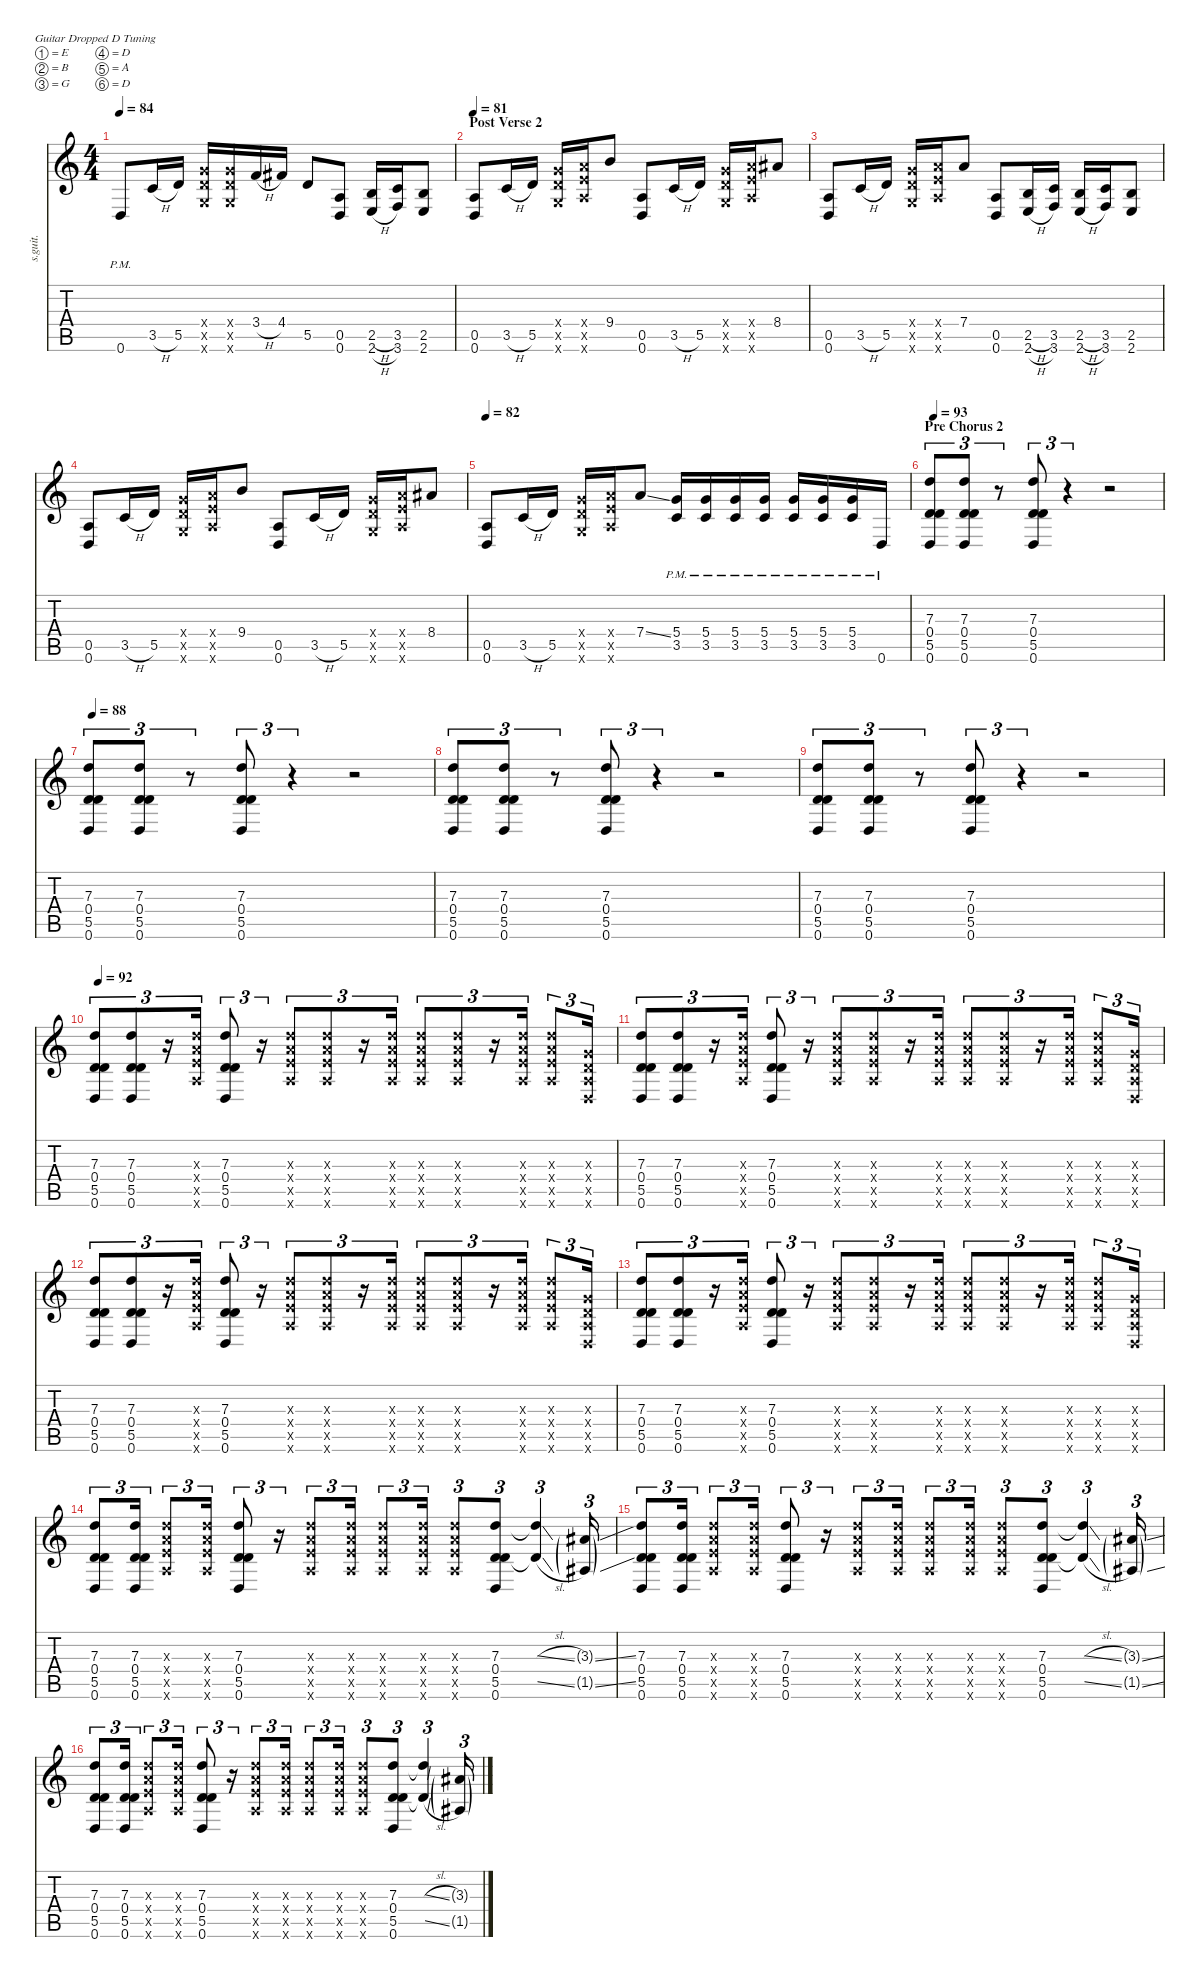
\defaultSystemsLayout 4
\hideDynamics
\bracketExtendMode nobrackets
\track ("Tom Morello - Guitar 1" "s.guit.") {instrument distortionguitar}
\staff {score tabs}
\tuning (E4 B3 G3 D3 A2 D2)
\ts (4 4)
\tempo 84
\clef g2
\ks c
0.6{pm}.8{lyrics (0 "") lyrics (1 "") lyrics (2 "") lyrics (3 "") lyrics (4 "") dy f} 3.5{h}.16{lyrics (0 "") lyrics (1 "") lyrics (2 "") lyrics (3 "") lyrics (4 "")} 5.5.16{lyrics (0 "") lyrics (1 "") lyrics (2 "") lyrics (3 "") lyrics (4 "")} (5.4{x} 5.5{x} 5.6{x}).16{lyrics (0 "") lyrics (1 "") lyrics (2 "") lyrics (3 "") lyrics (4 "")} (5.4{x} 5.5{x} 5.6{x}).16{lyrics (0 "") lyrics (1 "") lyrics (2 "") lyrics (3 "") lyrics (4 "")} 3.4{h}.16{lyrics (0 "") lyrics (1 "") lyrics (2 "") lyrics (3 "") lyrics (4 "")} 4.4{acc #}.16{lyrics (0 "") lyrics (1 "") lyrics (2 "") lyrics (3 "") lyrics (4 "")} 5.5.8{lyrics (0 "") lyrics (1 "") lyrics (2 "") lyrics (3 "") lyrics (4 "")} (0.5 0.6).8{lyrics (0 "") lyrics (1 "") lyrics (2 "") lyrics (3 "") lyrics (4 "")} (2.5{h} 2.6{h}).16{lyrics (0 "") lyrics (1 "") lyrics (2 "") lyrics (3 "") lyrics (4 "")} (3.5 3.6).16{lyrics (0 "") lyrics (1 "") lyrics (2 "") lyrics (3 "") lyrics (4 "")} (2.5 2.6).8{lyrics (0 "") lyrics (1 "") lyrics (2 "") lyrics (3 "") lyrics (4 "")} |
\section ("" "Post Verse 2")
\tempo 81
(0.5 0.6).8{lyrics (0 "") lyrics (1 "") lyrics (2 "") lyrics (3 "") lyrics (4 "")} 3.5{h}.16{lyrics (0 "") lyrics (1 "") lyrics (2 "") lyrics (3 "") lyrics (4 "")} 5.5.16{lyrics (0 "") lyrics (1 "") lyrics (2 "") lyrics (3 "") lyrics (4 "")} (5.4{x} 5.5{x} 5.6{x}).16{lyrics (0 "") lyrics (1 "") lyrics (2 "") lyrics (3 "") lyrics (4 "")} (7.4{x} 7.5{x} 7.6{x}).16{lyrics (0 "") lyrics (1 "") lyrics (2 "") lyrics (3 "") lyrics (4 "")} 9.4.8{lyrics (0 "") lyrics (1 "") lyrics (2 "") lyrics (3 "") lyrics (4 "")} (0.5 0.6).8{lyrics (0 "") lyrics (1 "") lyrics (2 "") lyrics (3 "") lyrics (4 "")} 3.5{h}.16{lyrics (0 "") lyrics (1 "") lyrics (2 "") lyrics (3 "") lyrics (4 "")} 5.5.16{lyrics (0 "") lyrics (1 "") lyrics (2 "") lyrics (3 "") lyrics (4 "")} (5.4{x} 5.5{x} 5.6{x}).16{lyrics (0 "") lyrics (1 "") lyrics (2 "") lyrics (3 "") lyrics (4 "")} (7.4{x} 7.5{x} 7.6{x}).16{lyrics (0 "") lyrics (1 "") lyrics (2 "") lyrics (3 "") lyrics (4 "")} 8.4{acc #}.8{lyrics (0 "") lyrics (1 "") lyrics (2 "") lyrics (3 "") lyrics (4 "")} |
(0.5 0.6).8{lyrics (0 "") lyrics (1 "") lyrics (2 "") lyrics (3 "") lyrics (4 "")} 3.5{h}.16{lyrics (0 "") lyrics (1 "") lyrics (2 "") lyrics (3 "") lyrics (4 "")} 5.5.16{lyrics (0 "") lyrics (1 "") lyrics (2 "") lyrics (3 "") lyrics (4 "")} (5.4{x} 5.5{x} 5.6{x}).16{lyrics (0 "") lyrics (1 "") lyrics (2 "") lyrics (3 "") lyrics (4 "")} (7.4{x} 7.5{x} 7.6{x}).16{lyrics (0 "") lyrics (1 "") lyrics (2 "") lyrics (3 "") lyrics (4 "")} 7.4.8{lyrics (0 "") lyrics (1 "") lyrics (2 "") lyrics (3 "") lyrics (4 "")} (0.5 0.6).8{lyrics (0 "") lyrics (1 "") lyrics (2 "") lyrics (3 "") lyrics (4 "")} (2.5{h} 2.6{h}).16{lyrics (0 "") lyrics (1 "") lyrics (2 "") lyrics (3 "") lyrics (4 "")} (3.5 3.6).16{lyrics (0 "") lyrics (1 "") lyrics (2 "") lyrics (3 "") lyrics (4 "")} (2.5{h} 2.6{h}).16{lyrics (0 "") lyrics (1 "") lyrics (2 "") lyrics (3 "") lyrics (4 "")} (3.5 3.6).16{lyrics (0 "") lyrics (1 "") lyrics (2 "") lyrics (3 "") lyrics (4 "")} (2.5 2.6).8{lyrics (0 "") lyrics (1 "") lyrics (2 "") lyrics (3 "") lyrics (4 "")} |
(0.5 0.6).8{lyrics (0 "") lyrics (1 "") lyrics (2 "") lyrics (3 "") lyrics (4 "")} 3.5{h}.16{lyrics (0 "") lyrics (1 "") lyrics (2 "") lyrics (3 "") lyrics (4 "")} 5.5.16{lyrics (0 "") lyrics (1 "") lyrics (2 "") lyrics (3 "") lyrics (4 "")} (5.4{x} 5.5{x} 5.6{x}).16{lyrics (0 "") lyrics (1 "") lyrics (2 "") lyrics (3 "") lyrics (4 "")} (7.4{x} 7.5{x} 7.6{x}).16{lyrics (0 "") lyrics (1 "") lyrics (2 "") lyrics (3 "") lyrics (4 "")} 9.4.8{lyrics (0 "") lyrics (1 "") lyrics (2 "") lyrics (3 "") lyrics (4 "")} (0.5 0.6).8{lyrics (0 "") lyrics (1 "") lyrics (2 "") lyrics (3 "") lyrics (4 "")} 3.5{h}.16{lyrics (0 "") lyrics (1 "") lyrics (2 "") lyrics (3 "") lyrics (4 "")} 5.5.16{lyrics (0 "") lyrics (1 "") lyrics (2 "") lyrics (3 "") lyrics (4 "")} (5.4{x} 5.5{x} 5.6{x}).16{lyrics (0 "") lyrics (1 "") lyrics (2 "") lyrics (3 "") lyrics (4 "")} (7.4{x} 7.5{x} 7.6{x}).16{lyrics (0 "") lyrics (1 "") lyrics (2 "") lyrics (3 "") lyrics (4 "")} 8.4{acc #}.8{lyrics (0 "") lyrics (1 "") lyrics (2 "") lyrics (3 "") lyrics (4 "")} |
\tempo 82
(0.5 0.6).8{lyrics (0 "") lyrics (1 "") lyrics (2 "") lyrics (3 "") lyrics (4 "")} 3.5{h}.16{lyrics (0 "") lyrics (1 "") lyrics (2 "") lyrics (3 "") lyrics (4 "")} 5.5.16{lyrics (0 "") lyrics (1 "") lyrics (2 "") lyrics (3 "") lyrics (4 "")} (5.4{x} 5.5{x} 5.6{x}).16{lyrics (0 "") lyrics (1 "") lyrics (2 "") lyrics (3 "") lyrics (4 "")} (7.4{x} 7.5{x} 7.6{x}).16{lyrics (0 "") lyrics (1 "") lyrics (2 "") lyrics (3 "") lyrics (4 "")} 7.4{ss}.8{lyrics (0 "") lyrics (1 "") lyrics (2 "") lyrics (3 "") lyrics (4 "")} (5.4{pm} 3.5{pm}).16{lyrics (0 "") lyrics (1 "") lyrics (2 "") lyrics (3 "") lyrics (4 "")} (5.4{pm} 3.5{pm}).16{lyrics (0 "") lyrics (1 "") lyrics (2 "") lyrics (3 "") lyrics (4 "")} (5.4{pm} 3.5{pm}).16{lyrics (0 "") lyrics (1 "") lyrics (2 "") lyrics (3 "") lyrics (4 "")} (5.4{pm} 3.5{pm}).16{lyrics (0 "") lyrics (1 "") lyrics (2 "") lyrics (3 "") lyrics (4 "")} (5.4{pm} 3.5{pm}).16{lyrics (0 "") lyrics (1 "") lyrics (2 "") lyrics (3 "") lyrics (4 "")} (5.4{pm} 3.5{pm}).16{lyrics (0 "") lyrics (1 "") lyrics (2 "") lyrics (3 "") lyrics (4 "")} (5.4{pm} 3.5{pm}).16{lyrics (0 "") lyrics (1 "") lyrics (2 "") lyrics (3 "") lyrics (4 "")} 0.6{pm}.16{lyrics (0 "") lyrics (1 "") lyrics (2 "") lyrics (3 "") lyrics (4 "")} |
\section ("" "Pre Chorus 2")
\tempo 93
(7.3 0.4 5.5 0.6).8{tu (3 2) lyrics (0 "") lyrics (1 "") lyrics (2 "") lyrics (3 "") lyrics (4 "")} (7.3 0.4 5.5 0.6).8{tu (3 2) lyrics (0 "") lyrics (1 "") lyrics (2 "") lyrics (3 "") lyrics (4 "")} r.8{tu (3 2)} (7.3 0.4 5.5 0.6).8{tu (3 2) lyrics (0 "") lyrics (1 "") lyrics (2 "") lyrics (3 "") lyrics (4 "")} r.4{tu (3 2)} r.2 |
\tempo 88
(7.3 0.4 5.5 0.6).8{tu (3 2) lyrics (0 "") lyrics (1 "") lyrics (2 "") lyrics (3 "") lyrics (4 "")} (7.3 0.4 5.5 0.6).8{tu (3 2) lyrics (0 "") lyrics (1 "") lyrics (2 "") lyrics (3 "") lyrics (4 "")} r.8{tu (3 2)} (7.3 0.4 5.5 0.6).8{tu (3 2) lyrics (0 "") lyrics (1 "") lyrics (2 "") lyrics (3 "") lyrics (4 "")} r.4{tu (3 2)} r.2 |
(7.3 0.4 5.5 0.6).8{tu (3 2) lyrics (0 "") lyrics (1 "") lyrics (2 "") lyrics (3 "") lyrics (4 "")} (7.3 0.4 5.5 0.6).8{tu (3 2) lyrics (0 "") lyrics (1 "") lyrics (2 "") lyrics (3 "") lyrics (4 "")} r.8{tu (3 2)} (7.3 0.4 5.5 0.6).8{tu (3 2) lyrics (0 "") lyrics (1 "") lyrics (2 "") lyrics (3 "") lyrics (4 "")} r.4{tu (3 2)} r.2 |
(7.3 0.4 5.5 0.6).8{tu (3 2) lyrics (0 "") lyrics (1 "") lyrics (2 "") lyrics (3 "") lyrics (4 "")} (7.3 0.4 5.5 0.6).8{tu (3 2) lyrics (0 "") lyrics (1 "") lyrics (2 "") lyrics (3 "") lyrics (4 "")} r.8{tu (3 2)} (7.3 0.4 5.5 0.6).8{tu (3 2) lyrics (0 "") lyrics (1 "") lyrics (2 "") lyrics (3 "") lyrics (4 "")} r.4{tu (3 2)} r.2 |
\tempo 92
(7.3 0.4 5.5 0.6).8{tu (3 2) lyrics (0 "") lyrics (1 "") lyrics (2 "") lyrics (3 "") lyrics (4 "")} (7.3 0.4 5.5 0.6).8{tu (3 2) lyrics (0 "") lyrics (1 "") lyrics (2 "") lyrics (3 "") lyrics (4 "")} r.16{tu (3 2)} (7.3{x} 7.4{x} 7.5{x} 7.6{x}).16{tu (3 2) lyrics (0 "") lyrics (1 "") lyrics (2 "") lyrics (3 "") lyrics (4 "")} (7.3 0.4 5.5 0.6).8{tu (3 2) lyrics (0 "") lyrics (1 "") lyrics (2 "") lyrics (3 "") lyrics (4 "")} r.16{tu (3 2)} (7.3{x} 7.4{x} 7.5{x} 7.6{x}).8{tu (3 2) lyrics (0 "") lyrics (1 "") lyrics (2 "") lyrics (3 "") lyrics (4 "")} (7.3{x} 7.4{x} 7.5{x} 7.6{x}).8{tu (3 2) lyrics (0 "") lyrics (1 "") lyrics (2 "") lyrics (3 "") lyrics (4 "")} r.16{tu (3 2)} (7.3{x} 7.4{x} 7.5{x} 7.6{x}).16{tu (3 2) lyrics (0 "") lyrics (1 "") lyrics (2 "") lyrics (3 "") lyrics (4 "")} (7.3{x} 7.4{x} 7.5{x} 7.6{x}).8{tu (3 2) lyrics (0 "") lyrics (1 "") lyrics (2 "") lyrics (3 "") lyrics (4 "")} (7.3{x} 7.4{x} 7.5{x} 7.6{x}).8{tu (3 2) lyrics (0 "") lyrics (1 "") lyrics (2 "") lyrics (3 "") lyrics (4 "")} r.16{tu (3 2)} (7.3{x} 7.4{x} 7.5{x} 7.6{x}).16{tu (3 2) lyrics (0 "") lyrics (1 "") lyrics (2 "") lyrics (3 "") lyrics (4 "")} (7.3{x} 7.4{x} 7.5{x} 7.6{x}).8{tu (3 2) lyrics (0 "") lyrics (1 "") lyrics (2 "") lyrics (3 "") lyrics (4 "")} (0.3{x} 0.4{x} 0.5{x} 0.6{x}).16{tu (3 2) lyrics (0 "") lyrics (1 "") lyrics (2 "") lyrics (3 "") lyrics (4 "")} |
(7.3 0.4 5.5 0.6).8{tu (3 2) lyrics (0 "") lyrics (1 "") lyrics (2 "") lyrics (3 "") lyrics (4 "")} (7.3 0.4 5.5 0.6).8{tu (3 2) lyrics (0 "") lyrics (1 "") lyrics (2 "") lyrics (3 "") lyrics (4 "")} r.16{tu (3 2)} (7.3{x} 7.4{x} 7.5{x} 7.6{x}).16{tu (3 2) lyrics (0 "") lyrics (1 "") lyrics (2 "") lyrics (3 "") lyrics (4 "")} (7.3 0.4 5.5 0.6).8{tu (3 2) lyrics (0 "") lyrics (1 "") lyrics (2 "") lyrics (3 "") lyrics (4 "")} r.16{tu (3 2)} (7.3{x} 7.4{x} 7.5{x} 7.6{x}).8{tu (3 2) lyrics (0 "") lyrics (1 "") lyrics (2 "") lyrics (3 "") lyrics (4 "")} (7.3{x} 7.4{x} 7.5{x} 7.6{x}).8{tu (3 2) lyrics (0 "") lyrics (1 "") lyrics (2 "") lyrics (3 "") lyrics (4 "")} r.16{tu (3 2)} (7.3{x} 7.4{x} 7.5{x} 7.6{x}).16{tu (3 2) lyrics (0 "") lyrics (1 "") lyrics (2 "") lyrics (3 "") lyrics (4 "")} (7.3{x} 7.4{x} 7.5{x} 7.6{x}).8{tu (3 2) lyrics (0 "") lyrics (1 "") lyrics (2 "") lyrics (3 "") lyrics (4 "")} (7.3{x} 7.4{x} 7.5{x} 7.6{x}).8{tu (3 2) lyrics (0 "") lyrics (1 "") lyrics (2 "") lyrics (3 "") lyrics (4 "")} r.16{tu (3 2)} (7.3{x} 7.4{x} 7.5{x} 7.6{x}).16{tu (3 2) lyrics (0 "") lyrics (1 "") lyrics (2 "") lyrics (3 "") lyrics (4 "")} (7.3{x} 7.4{x} 7.5{x} 7.6{x}).8{tu (3 2) lyrics (0 "") lyrics (1 "") lyrics (2 "") lyrics (3 "") lyrics (4 "")} (0.3{x} 0.4{x} 0.5{x} 0.6{x}).16{tu (3 2) lyrics (0 "") lyrics (1 "") lyrics (2 "") lyrics (3 "") lyrics (4 "")} |
(7.3 0.4 5.5 0.6).8{tu (3 2) lyrics (0 "") lyrics (1 "") lyrics (2 "") lyrics (3 "") lyrics (4 "")} (7.3 0.4 5.5 0.6).8{tu (3 2) lyrics (0 "") lyrics (1 "") lyrics (2 "") lyrics (3 "") lyrics (4 "")} r.16{tu (3 2)} (7.3{x} 7.4{x} 7.5{x} 7.6{x}).16{tu (3 2) lyrics (0 "") lyrics (1 "") lyrics (2 "") lyrics (3 "") lyrics (4 "")} (7.3 0.4 5.5 0.6).8{tu (3 2) lyrics (0 "") lyrics (1 "") lyrics (2 "") lyrics (3 "") lyrics (4 "")} r.16{tu (3 2)} (7.3{x} 7.4{x} 7.5{x} 7.6{x}).8{tu (3 2) lyrics (0 "") lyrics (1 "") lyrics (2 "") lyrics (3 "") lyrics (4 "")} (7.3{x} 7.4{x} 7.5{x} 7.6{x}).8{tu (3 2) lyrics (0 "") lyrics (1 "") lyrics (2 "") lyrics (3 "") lyrics (4 "")} r.16{tu (3 2)} (7.3{x} 7.4{x} 7.5{x} 7.6{x}).16{tu (3 2) lyrics (0 "") lyrics (1 "") lyrics (2 "") lyrics (3 "") lyrics (4 "")} (7.3{x} 7.4{x} 7.5{x} 7.6{x}).8{tu (3 2) lyrics (0 "") lyrics (1 "") lyrics (2 "") lyrics (3 "") lyrics (4 "")} (7.3{x} 7.4{x} 7.5{x} 7.6{x}).8{tu (3 2) lyrics (0 "") lyrics (1 "") lyrics (2 "") lyrics (3 "") lyrics (4 "")} r.16{tu (3 2)} (7.3{x} 7.4{x} 7.5{x} 7.6{x}).16{tu (3 2) lyrics (0 "") lyrics (1 "") lyrics (2 "") lyrics (3 "") lyrics (4 "")} (7.3{x} 7.4{x} 7.5{x} 7.6{x}).8{tu (3 2) lyrics (0 "") lyrics (1 "") lyrics (2 "") lyrics (3 "") lyrics (4 "")} (0.3{x} 0.4{x} 0.5{x} 0.6{x}).16{tu (3 2) lyrics (0 "") lyrics (1 "") lyrics (2 "") lyrics (3 "") lyrics (4 "")} |
(7.3 0.4 5.5 0.6).8{tu (3 2) lyrics (0 "") lyrics (1 "") lyrics (2 "") lyrics (3 "") lyrics (4 "")} (7.3 0.4 5.5 0.6).8{tu (3 2) lyrics (0 "") lyrics (1 "") lyrics (2 "") lyrics (3 "") lyrics (4 "")} r.16{tu (3 2)} (7.3{x} 7.4{x} 7.5{x} 7.6{x}).16{tu (3 2) lyrics (0 "") lyrics (1 "") lyrics (2 "") lyrics (3 "") lyrics (4 "")} (7.3 0.4 5.5 0.6).8{tu (3 2) lyrics (0 "") lyrics (1 "") lyrics (2 "") lyrics (3 "") lyrics (4 "")} r.16{tu (3 2)} (7.3{x} 7.4{x} 7.5{x} 7.6{x}).8{tu (3 2) lyrics (0 "") lyrics (1 "") lyrics (2 "") lyrics (3 "") lyrics (4 "")} (7.3{x} 7.4{x} 7.5{x} 7.6{x}).8{tu (3 2) lyrics (0 "") lyrics (1 "") lyrics (2 "") lyrics (3 "") lyrics (4 "")} r.16{tu (3 2)} (7.3{x} 7.4{x} 7.5{x} 7.6{x}).16{tu (3 2) lyrics (0 "") lyrics (1 "") lyrics (2 "") lyrics (3 "") lyrics (4 "")} (7.3{x} 7.4{x} 7.5{x} 7.6{x}).8{tu (3 2) lyrics (0 "") lyrics (1 "") lyrics (2 "") lyrics (3 "") lyrics (4 "")} (7.3{x} 7.4{x} 7.5{x} 7.6{x}).8{tu (3 2) lyrics (0 "") lyrics (1 "") lyrics (2 "") lyrics (3 "") lyrics (4 "")} r.16{tu (3 2)} (7.3{x} 7.4{x} 7.5{x} 7.6{x}).16{tu (3 2) lyrics (0 "") lyrics (1 "") lyrics (2 "") lyrics (3 "") lyrics (4 "")} (7.3{x} 7.4{x} 7.5{x} 7.6{x}).8{tu (3 2) lyrics (0 "") lyrics (1 "") lyrics (2 "") lyrics (3 "") lyrics (4 "")} (0.3{x} 0.4{x} 0.5{x} 0.6{x}).16{tu (3 2) lyrics (0 "") lyrics (1 "") lyrics (2 "") lyrics (3 "") lyrics (4 "")} |
(7.3 0.4 5.5 0.6).8{tu (3 2) lyrics (0 "") lyrics (1 "") lyrics (2 "") lyrics (3 "") lyrics (4 "")} (7.3 0.4 5.5 0.6).16{tu (3 2) lyrics (0 "") lyrics (1 "") lyrics (2 "") lyrics (3 "") lyrics (4 "")} (7.3{x} 7.4{x} 7.5{x} 7.6{x}).8{tu (3 2) lyrics (0 "") lyrics (1 "") lyrics (2 "") lyrics (3 "") lyrics (4 "")} (7.3{x} 7.4{x} 7.5{x} 7.6{x}).16{tu (3 2) lyrics (0 "") lyrics (1 "") lyrics (2 "") lyrics (3 "") lyrics (4 "")} (7.3 0.4 5.5 0.6).8{tu (3 2) lyrics (0 "") lyrics (1 "") lyrics (2 "") lyrics (3 "") lyrics (4 "")} r.16{tu (3 2)} (7.3{x} 7.4{x} 7.5{x} 7.6{x}).8{tu (3 2) lyrics (0 "") lyrics (1 "") lyrics (2 "") lyrics (3 "") lyrics (4 "")} (7.3{x} 7.4{x} 7.5{x} 7.6{x}).16{tu (3 2) lyrics (0 "") lyrics (1 "") lyrics (2 "") lyrics (3 "") lyrics (4 "")} (7.3{x} 7.4{x} 7.5{x} 7.6{x}).8{tu (3 2) lyrics (0 "") lyrics (1 "") lyrics (2 "") lyrics (3 "") lyrics (4 "")} (7.3{x} 7.4{x} 7.5{x} 7.6{x}).16{tu (3 2) lyrics (0 "") lyrics (1 "") lyrics (2 "") lyrics (3 "") lyrics (4 "")} (7.3{x} 7.4{x} 7.5{x} 7.6{x}).8{tu (3 2) lyrics (0 "") lyrics (1 "") lyrics (2 "") lyrics (3 "") lyrics (4 "")} (7.3 0.4 5.5 0.6).8{tu (3 2) lyrics (0 "") lyrics (1 "") lyrics (2 "") lyrics (3 "") lyrics (4 "")} (7.3{sl t} 5.5{sl t}).4{tu (3 2) lyrics (0 "") lyrics (1 "") lyrics (2 "") lyrics (3 "") lyrics (4 "")} (3.3{ss g acc #} 1.5{ss g acc #}).16{tu (3 2) lyrics (0 "") lyrics (1 "") lyrics (2 "") lyrics (3 "") lyrics (4 "")} |
(7.3 0.4 5.5 0.6).8{tu (3 2) lyrics (0 "") lyrics (1 "") lyrics (2 "") lyrics (3 "") lyrics (4 "")} (7.3 0.4 5.5 0.6).16{tu (3 2) lyrics (0 "") lyrics (1 "") lyrics (2 "") lyrics (3 "") lyrics (4 "")} (7.3{x} 7.4{x} 7.5{x} 7.6{x}).8{tu (3 2) lyrics (0 "") lyrics (1 "") lyrics (2 "") lyrics (3 "") lyrics (4 "")} (7.3{x} 7.4{x} 7.5{x} 7.6{x}).16{tu (3 2) lyrics (0 "") lyrics (1 "") lyrics (2 "") lyrics (3 "") lyrics (4 "")} (7.3 0.4 5.5 0.6).8{tu (3 2) lyrics (0 "") lyrics (1 "") lyrics (2 "") lyrics (3 "") lyrics (4 "")} r.16{tu (3 2)} (7.3{x} 7.4{x} 7.5{x} 7.6{x}).8{tu (3 2) lyrics (0 "") lyrics (1 "") lyrics (2 "") lyrics (3 "") lyrics (4 "")} (7.3{x} 7.4{x} 7.5{x} 7.6{x}).16{tu (3 2) lyrics (0 "") lyrics (1 "") lyrics (2 "") lyrics (3 "") lyrics (4 "")} (7.3{x} 7.4{x} 7.5{x} 7.6{x}).8{tu (3 2) lyrics (0 "") lyrics (1 "") lyrics (2 "") lyrics (3 "") lyrics (4 "")} (7.3{x} 7.4{x} 7.5{x} 7.6{x}).16{tu (3 2) lyrics (0 "") lyrics (1 "") lyrics (2 "") lyrics (3 "") lyrics (4 "")} (7.3{x} 7.4{x} 7.5{x} 7.6{x}).8{tu (3 2) lyrics (0 "") lyrics (1 "") lyrics (2 "") lyrics (3 "") lyrics (4 "")} (7.3 0.4 5.5 0.6).8{tu (3 2) lyrics (0 "") lyrics (1 "") lyrics (2 "") lyrics (3 "") lyrics (4 "")} (7.3{sl t} 5.5{sl t}).4{tu (3 2) lyrics (0 "") lyrics (1 "") lyrics (2 "") lyrics (3 "") lyrics (4 "")} (3.3{ss g acc #} 1.5{ss g acc #}).16{tu (3 2) lyrics (0 "") lyrics (1 "") lyrics (2 "") lyrics (3 "") lyrics (4 "")} |
(7.3 0.4 5.5 0.6).8{tu (3 2) lyrics (0 "") lyrics (1 "") lyrics (2 "") lyrics (3 "") lyrics (4 "")} (7.3 0.4 5.5 0.6).16{tu (3 2) lyrics (0 "") lyrics (1 "") lyrics (2 "") lyrics (3 "") lyrics (4 "")} (7.3{x} 7.4{x} 7.5{x} 7.6{x}).8{tu (3 2) lyrics (0 "") lyrics (1 "") lyrics (2 "") lyrics (3 "") lyrics (4 "")} (7.3{x} 7.4{x} 7.5{x} 7.6{x}).16{tu (3 2) lyrics (0 "") lyrics (1 "") lyrics (2 "") lyrics (3 "") lyrics (4 "")} (7.3 0.4 5.5 0.6).8{tu (3 2) lyrics (0 "") lyrics (1 "") lyrics (2 "") lyrics (3 "") lyrics (4 "")} r.16{tu (3 2)} (7.3{x} 7.4{x} 7.5{x} 7.6{x}).8{tu (3 2) lyrics (0 "") lyrics (1 "") lyrics (2 "") lyrics (3 "") lyrics (4 "")} (7.3{x} 7.4{x} 7.5{x} 7.6{x}).16{tu (3 2) lyrics (0 "") lyrics (1 "") lyrics (2 "") lyrics (3 "") lyrics (4 "")} (7.3{x} 7.4{x} 7.5{x} 7.6{x}).8{tu (3 2) lyrics (0 "") lyrics (1 "") lyrics (2 "") lyrics (3 "") lyrics (4 "")} (7.3{x} 7.4{x} 7.5{x} 7.6{x}).16{tu (3 2) lyrics (0 "") lyrics (1 "") lyrics (2 "") lyrics (3 "") lyrics (4 "")} (7.3{x} 7.4{x} 7.5{x} 7.6{x}).8{tu (3 2) lyrics (0 "") lyrics (1 "") lyrics (2 "") lyrics (3 "") lyrics (4 "")} (7.3 0.4 5.5 0.6).8{tu (3 2) lyrics (0 "") lyrics (1 "") lyrics (2 "") lyrics (3 "") lyrics (4 "")} (7.3{sl t} 5.5{sl t}).4{tu (3 2) lyrics (0 "") lyrics (1 "") lyrics (2 "") lyrics (3 "") lyrics (4 "")} (3.3{ss g acc #} 1.5{ss g acc #}).16{tu (3 2) lyrics (0 "") lyrics (1 "") lyrics (2 "") lyrics (3 "") lyrics (4 "")}
